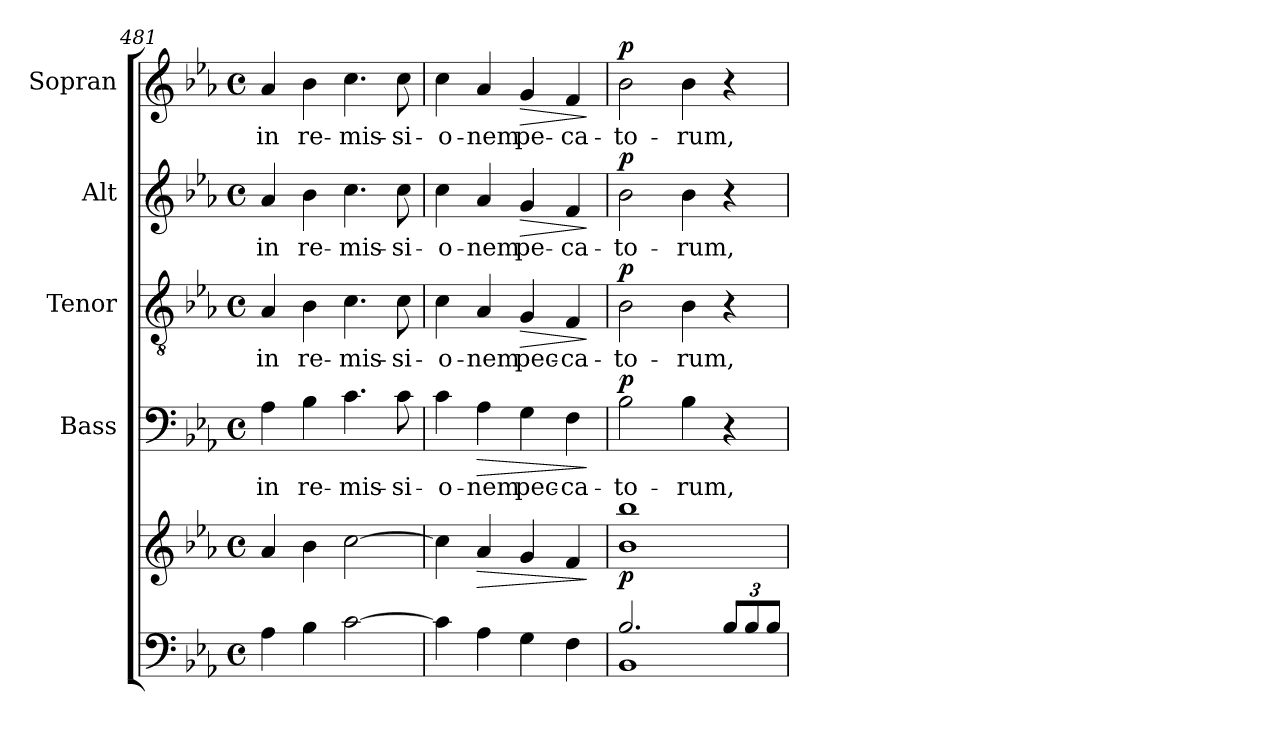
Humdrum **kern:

**kern	**kern	**dynam	**kern	**text	**dynam	**kern	**text	**dynam	**kern	**text	**dynam	**kern	**text	**dynam
*part5	*part5	*part5	*part4	*part4	*part4	*part3	*part3	*part3	*part2	*part2	*part2	*part1	*part1	*part1
*staff6	*staff5	*staff5/6	*staff4	*staff4	*staff4	*staff3	*staff3	*staff3	*staff2	*staff2	*staff2	*staff1	*staff1	*staff1
*	*	*	*I"Bass	*	*	*I"Tenor	*	*	*I"Alt	*	*	*I"Sopran	*	*
*	*	*	*I'B.	*	*	*I'T.	*	*	*I'A.	*	*	*I'S.	*	*
*clefF4	*clefG2	*	*clefF4	*	*	*clefGv2	*	*	*clefG2	*	*	*clefG2	*	*
*k[b-e-a-]	*k[b-e-a-]	*	*k[b-e-a-]	*	*	*k[b-e-a-]	*	*	*k[b-e-a-]	*	*	*k[b-e-a-]	*	*
*E-:	*E-:	*	*E-:	*	*	*E-:	*	*	*E-:	*	*	*E-:	*	*
*M4/4	*M4/4	*	*M4/4	*	*	*M4/4	*	*	*M4/4	*	*	*M4/4	*	*
*met(c)	*met(c)	*	*met(c)	*	*	*met(c)	*	*	*met(c)	*	*	*met(c)	*	*
=481	=481	=481	=481	=481	=481	=481	=481	=481	=481	=481	=481	=481	=481	=481
!	!	!	!	!LO:LY:b	!	!	!LO:LY:b	!	!	!LO:LY:b	!	!	!LO:LY:b	!
4A-\	4a-/	.	4A-\	in	.	4A-/	in	.	4a-/	in	.	4a-/	in	.
!	!	!	!	!LO:LY:b	!	!	!LO:LY:b	!	!	!LO:LY:b	!	!	!LO:LY:b	!
4B-\	4b-\	.	4B-\	re-	.	4B-\	re-	.	4b-\	re-	.	4b-\	re-	.
!	!	!	!	!LO:LY:b	!	!	!LO:LY:b	!	!	!LO:LY:b	!	!	!LO:LY:b	!
[2c\	[2cc\	.	4.c\	-mis-	.	4.c\	-mis-	.	4.cc\	-mis-	.	4.cc\	-mis-	.
!	!	!	!	!LO:LY:b	!	!	!LO:LY:b	!	!	!LO:LY:b	!	!	!LO:LY:b	!
.	.	.	8c\	-si-	.	8c\	-si-	.	8cc\	-si-	.	8cc\	-si-	.
!!LO:PB:g=z
=482	=482	=482	=482	=482	=482	=482	=482	=482	=482	=482	=482	=482	=482	=482
!	!	!	!	!LO:LY:b	!	!	!LO:LY:b	!	!	!LO:LY:b	!	!	!LO:LY:b	!
4c\]	4cc\]	.	4c\	-o-	.	4c\	-o-	.	4cc\	-o-	.	4cc\	-o-	.
!	!	!LO:HP:b	!	!LO:LY:b	!LO:HP:b	!	!LO:LY:b	!	!	!LO:LY:b	!	!	!LO:LY:b	!
4A-\	4a-/	>	4A-\	-nem	>	4A-/	-nem	.	4a-/	-nem	.	4a-/	-nem	.
!	!	!	!	!LO:LY:b	!	!	!LO:LY:b	!LO:HP:b	!	!LO:LY:b	!LO:HP:b	!	!LO:LY:b	!LO:HP:b
4G\	4g/	.	4G\	pec-	.	4G/	pec-	>	4g/	pe-	>	4g/	pe-	>
!	!	!	!	!LO:LY:b	!	!	!LO:LY:b	!	!	!LO:LY:b	!	!	!LO:LY:b	!
4F\	4f/	.	4F\	-ca-	.	4F/	-ca-	.	4f/	-ca-	.	4f/	-ca-	.
.	.	]	.	.	]	.	.	]	.	.	]	.	.	]
=483	=483	=483	=483	=483	=483	=483	=483	=483	=483	=483	=483	=483	=483	=483
*^	*	*	*	*	*	*	*	*	*	*	*	*	*	*
!	!	!	!LO:DY:b	!	!LO:LY:b	!LO:DY:a	!	!LO:LY:b	!LO:DY:a	!	!LO:LY:b	!LO:DY:a	!	!LO:LY:b	!LO:DY:a
2.B-/	1BB-	1b- 1bb-	p	2B-\	-to-	p	2B-\	-to-	p	2b-\	-to-	p	2b-\	-to-	p
!	!	!	!	!	!LO:LY:b	!	!	!LO:LY:b	!	!	!LO:LY:b	!	!	!LO:LY:b	!
.	.	.	.	4B-\	-rum,	.	4B-\	-rum,	.	4b-\	-rum,	.	4b-\	-rum,	.
*Xbrackettup	*	*	*	*	*	*	*	*	*	*	*	*	*	*	*
12B-/L	.	.	.	4r	.	.	4r	.	.	4r	.	.	4r	.	.
12B-/	.	.	.	.	.	.	.	.	.	.	.	.	.	.	.
12B-/J	.	.	.	.	.	.	.	.	.	.	.	.	.	.	.
*v	*v	*	*	*	*	*	*	*	*	*	*	*	*	*	*
=	=	=	=	=	=	=	=	=	=	=	=	=	=	=
*-	*-	*-	*-	*-	*-	*-	*-	*-	*-	*-	*-	*-	*-	*-
